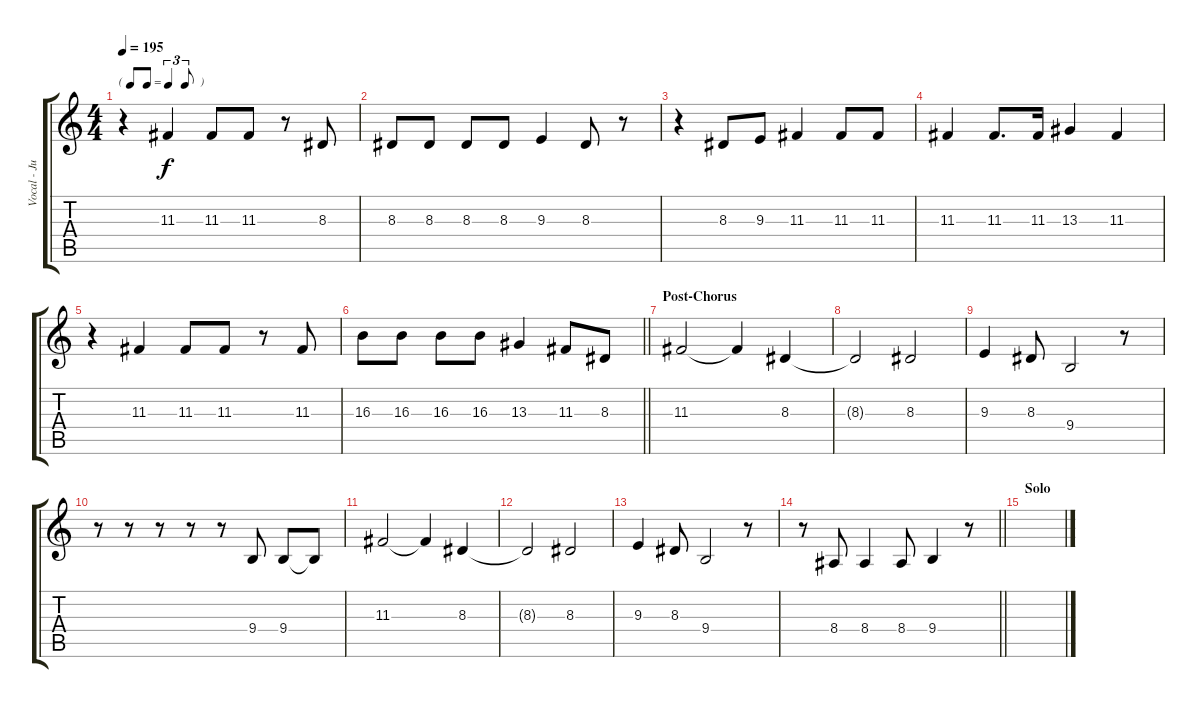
\track ("Vocal - Justin" "Vocal - Ju") {instrument tenorsax}
\staff {score tabs}
\tuning (E4 B3 G3 D3 A2 E2) {hide}
\ts (4 4)
\tf triplet8th
\tempo 195
\clef g2
\ks c
r.4{dy f} 11.3.4 11.3.8 11.3.8 r.8 8.3.8 |
8.3.8 8.3.8 8.3.8 8.3.8 9.3.4 8.3.8 r.8 |
r.4 8.3.8 9.3.8 11.3.4 11.3.8 11.3.8 |
11.3.4 11.3.8{d} 11.3.16 13.3.4 11.3.4 |
r.4 11.3.4 11.3.8 11.3.8 r.8 11.3.8 |
\barLineRight lightlight
16.3.8 16.3.8 16.3.8 16.3.8 13.3.4 11.3.8 8.3.8 |
\section ("" "Post-Chorus")
11.3.2 11.3{t}.4 8.3.4 |
8.3{t}.2 8.3.2 |
9.3.4 8.3.8 9.4.2 r.8 |
r.8 r.8 r.8 r.8 r.8 9.4.8 9.4.8 9.4{t}.8 |
11.3.2 11.3{t}.4 8.3.4 |
8.3{t}.2 8.3.2 |
9.3.4 8.3.8 9.4.2 r.8 |
\barLineRight lightlight
r.8 8.4.8 8.4.4 8.4.8 9.4.4 r.8 |
\section ("" "Solo")
